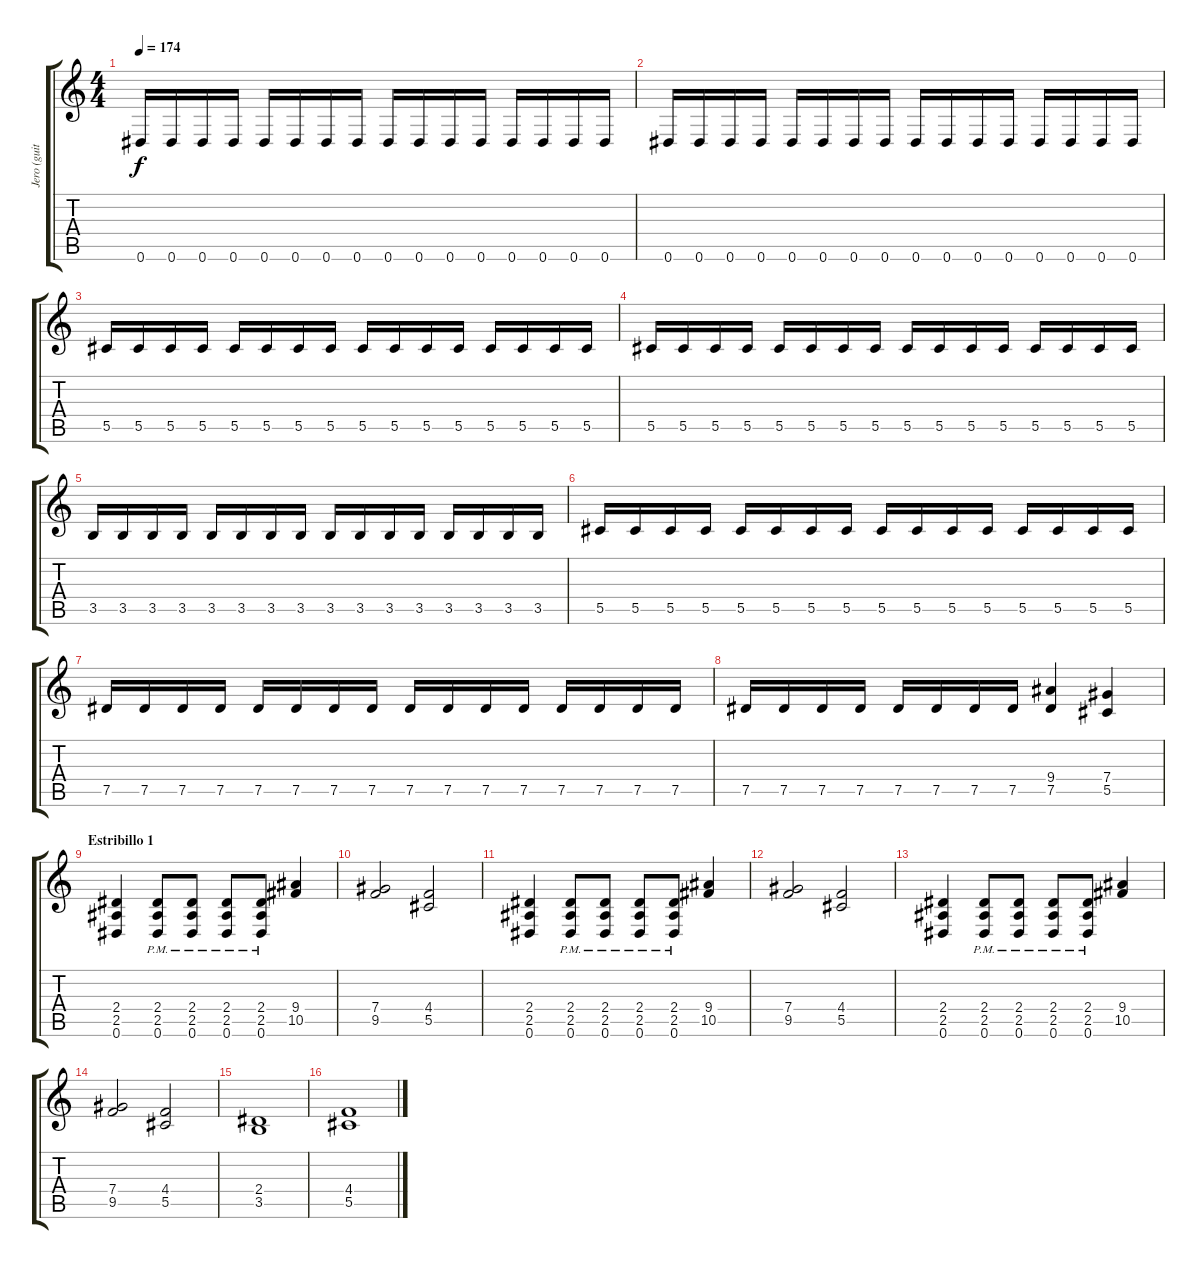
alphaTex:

\track ("Jero (guitarra)" "Jero (guit") {instrument distortionguitar}
\staff {score tabs}
\tuning (Eb4 Bb3 Gb3 Db3 Ab2 Eb2) {hide}
\ts (4 4)
\tempo 174
\clef g2
\ks c
0.6.16{dy f} 0.6.16 0.6.16 0.6.16 0.6.16 0.6.16 0.6.16 0.6.16 0.6.16 0.6.16 0.6.16 0.6.16 0.6.16 0.6.16 0.6.16 0.6.16 |
0.6.16 0.6.16 0.6.16 0.6.16 0.6.16 0.6.16 0.6.16 0.6.16 0.6.16 0.6.16 0.6.16 0.6.16 0.6.16 0.6.16 0.6.16 0.6.16 |
5.5.16 5.5.16 5.5.16 5.5.16 5.5.16 5.5.16 5.5.16 5.5.16 5.5.16 5.5.16 5.5.16 5.5.16 5.5.16 5.5.16 5.5.16 5.5.16 |
5.5.16 5.5.16 5.5.16 5.5.16 5.5.16 5.5.16 5.5.16 5.5.16 5.5.16 5.5.16 5.5.16 5.5.16 5.5.16 5.5.16 5.5.16 5.5.16 |
3.5.16 3.5.16 3.5.16 3.5.16 3.5.16 3.5.16 3.5.16 3.5.16 3.5.16 3.5.16 3.5.16 3.5.16 3.5.16 3.5.16 3.5.16 3.5.16 |
5.5.16 5.5.16 5.5.16 5.5.16 5.5.16 5.5.16 5.5.16 5.5.16 5.5.16 5.5.16 5.5.16 5.5.16 5.5.16 5.5.16 5.5.16 5.5.16 |
7.5.16 7.5.16 7.5.16 7.5.16 7.5.16 7.5.16 7.5.16 7.5.16 7.5.16 7.5.16 7.5.16 7.5.16 7.5.16 7.5.16 7.5.16 7.5.16 |
7.5.16 7.5.16 7.5.16 7.5.16 7.5.16 7.5.16 7.5.16 7.5.16 (9.4 7.5).4 (7.4 5.5).4 |
\section ("" "Estribillo 1")
(2.4 2.5 0.6).4 (2.4{pm} 2.5{pm} 0.6{pm}).8 (2.4{pm} 2.5{pm} 0.6{pm}).8 (2.4{pm} 2.5{pm} 0.6{pm}).8 (2.4{pm} 2.5{pm} 0.6{pm}).8 (9.4 10.5).4 |
(7.4 9.5).2 (4.4 5.5).2 |
(2.4 2.5 0.6).4 (2.4{pm} 2.5{pm} 0.6{pm}).8 (2.4{pm} 2.5{pm} 0.6{pm}).8 (2.4{pm} 2.5{pm} 0.6{pm}).8 (2.4{pm} 2.5{pm} 0.6{pm}).8 (9.4 10.5).4 |
(7.4 9.5).2 (4.4 5.5).2 |
(2.4 2.5 0.6).4 (2.4{pm} 2.5{pm} 0.6{pm}).8 (2.4{pm} 2.5{pm} 0.6{pm}).8 (2.4{pm} 2.5{pm} 0.6{pm}).8 (2.4{pm} 2.5{pm} 0.6{pm}).8 (9.4 10.5).4 |
(7.4 9.5).2 (4.4 5.5).2 |
(2.4 3.5).1 |
(4.4 5.5).1
